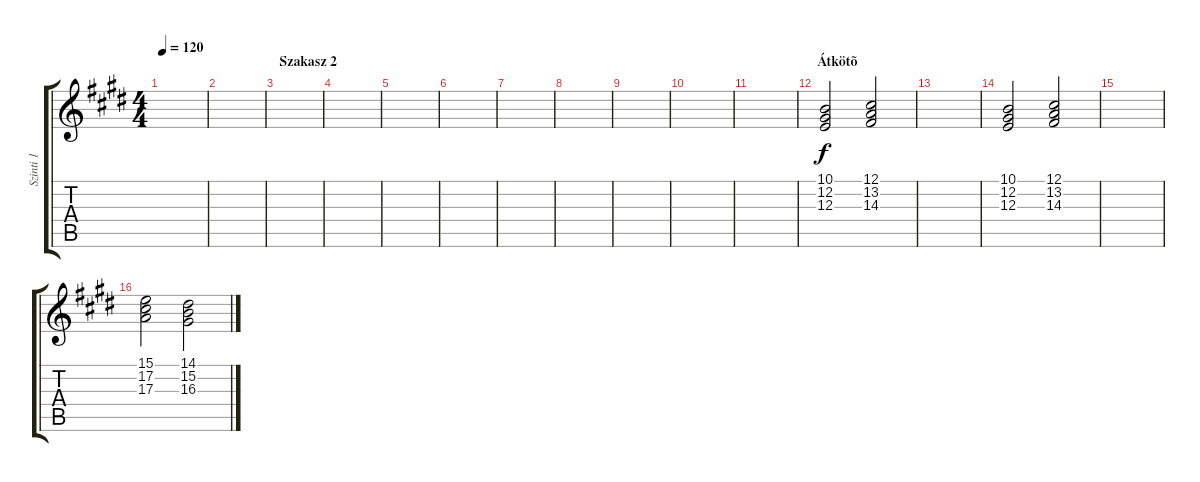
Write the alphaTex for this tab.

\track ("Szinti 1" "Szinti 1") {instrument stringensemble1}
\staff {score tabs}
\tuning (Db4 Ab3 E3 B2 Gb2 Db2) {hide}
\ts (4 4)
\tempo 120
\clef g2
\ks c#minor
|
|
\section ("" "Szakasz 2")
|
|
|
|
|
|
|
|
|
\section ("" "Átkötõ")
(10.1 12.2 12.3).2 (12.1 13.2 14.3).2 |
|
(10.1 12.2 12.3).2 (12.1 13.2 14.3).2 |
|
(15.1 17.2 17.3).2 (14.1 15.2 16.3).2
